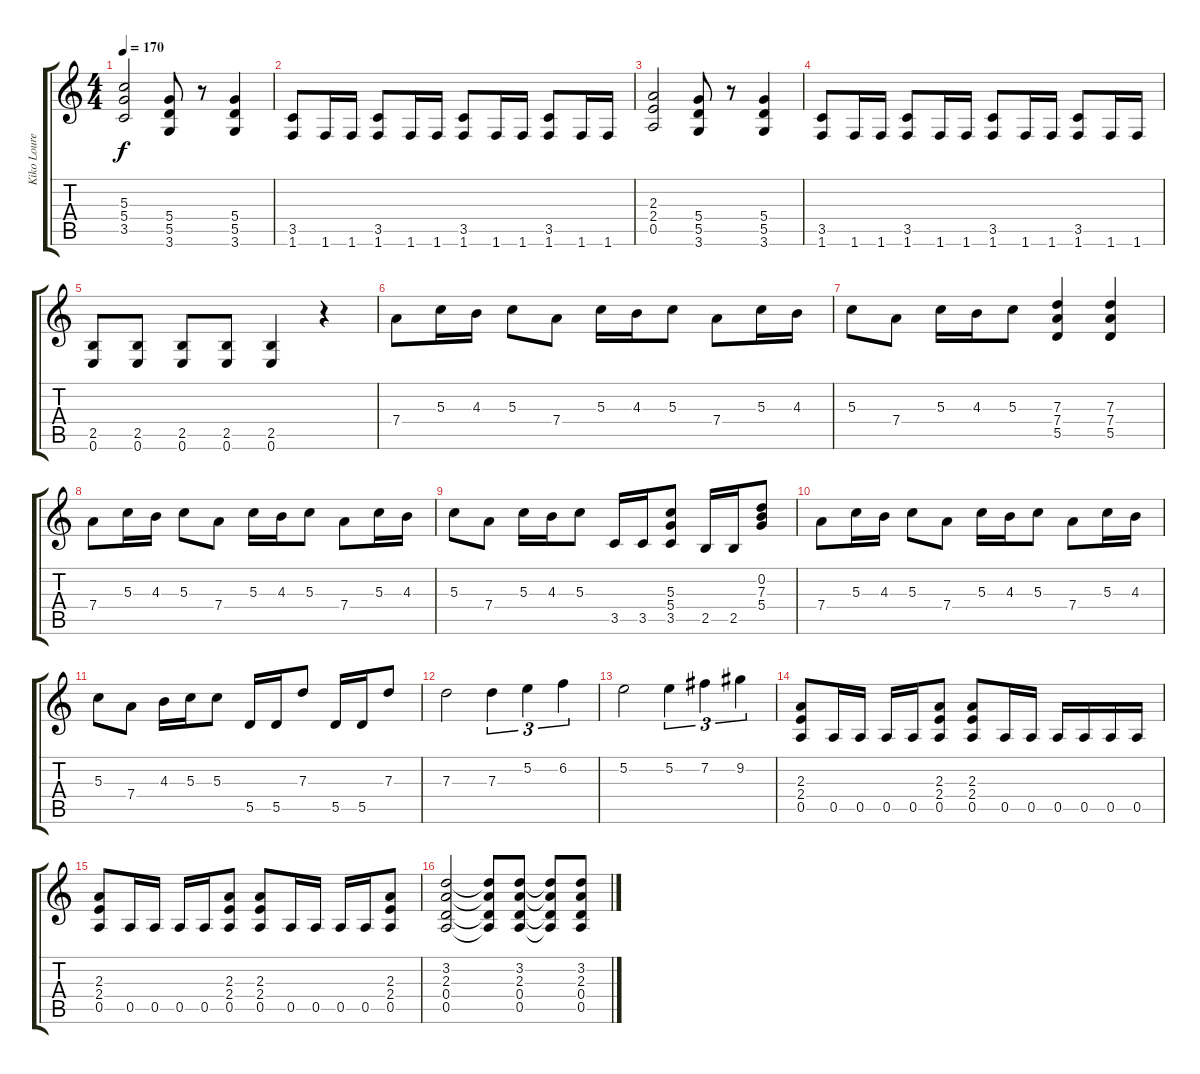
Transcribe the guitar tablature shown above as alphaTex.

\track ("Kiko Loureiro" "Kiko Loure") {instrument distortionguitar}
\staff {score tabs}
\tuning (E4 B3 G3 D3 A2 E2) {hide}
\ts (4 4)
\tempo 170
\clef g2
\ks c
(5.3 5.4 3.5).2{dy f} (5.4 5.5 3.6).8 r.8 (5.4 5.5 3.6).4 |
(3.5 1.6).8 1.6.16 1.6.16 (3.5 1.6).8 1.6.16 1.6.16 (3.5 1.6).8 1.6.16 1.6.16 (3.5 1.6).8 1.6.16 1.6.16 |
(2.3 2.4 0.5).2 (5.4 5.5 3.6).8 r.8 (5.4 5.5 3.6).4 |
(3.5 1.6).8 1.6.16 1.6.16 (3.5 1.6).8 1.6.16 1.6.16 (3.5 1.6).8 1.6.16 1.6.16 (3.5 1.6).8 1.6.16 1.6.16 |
(2.5 0.6).8 (2.5 0.6).8 (2.5 0.6).8 (2.5 0.6).8 (2.5 0.6).4 r.4 |
7.4.8 5.3.16 4.3.16 5.3.8 7.4.8 5.3.16 4.3.16 5.3.8 7.4.8 5.3.16 4.3.16 |
5.3.8 7.4.8 5.3.16 4.3.16 5.3.8 (7.3 7.4 5.5).4 (7.3 7.4 5.5).4 |
7.4.8 5.3.16 4.3.16 5.3.8 7.4.8 5.3.16 4.3.16 5.3.8 7.4.8 5.3.16 4.3.16 |
5.3.8 7.4.8 5.3.16 4.3.16 5.3.8 3.5.16 3.5.16 (5.3 5.4 3.5).8 2.5.16 2.5.16 (0.2 7.3 5.4).8 |
7.4.8 5.3.16 4.3.16 5.3.8 7.4.8 5.3.16 4.3.16 5.3.8 7.4.8 5.3.16 4.3.16 |
5.3.8 7.4.8 4.3.16 5.3.16 5.3.8 5.5.16 5.5.16 7.3.8 5.5.16 5.5.16 7.3.8 |
7.3.2 7.3.4{tu (3 2)} 5.2.4{tu (3 2)} 6.2.4{tu (3 2)} |
5.2.2 5.2.4{tu (3 2)} 7.2.4{tu (3 2)} 9.2.4{tu (3 2)} |
(2.3 2.4 0.5).8 0.5.16 0.5.16 0.5.16 0.5.16 (2.3 2.4 0.5).8 (2.3 2.4 0.5).8 0.5.16 0.5.16 0.5.16 0.5.16 0.5.16 0.5.16 |
(2.3 2.4 0.5).8 0.5.16 0.5.16 0.5.16 0.5.16 (2.3 2.4 0.5).8 (2.3 2.4 0.5).8 0.5.16 0.5.16 0.5.16 0.5.16 (2.3 2.4 0.5).8 |
(3.2 2.3 0.4 0.5).2 (3.2{t} 2.3{t} 0.4{t} 0.5{t}).8 (3.2 2.3 0.4 0.5).8 (3.2{t} 2.3{t} 0.4{t} 0.5{t}).8 (3.2 2.3 0.4 0.5).8
